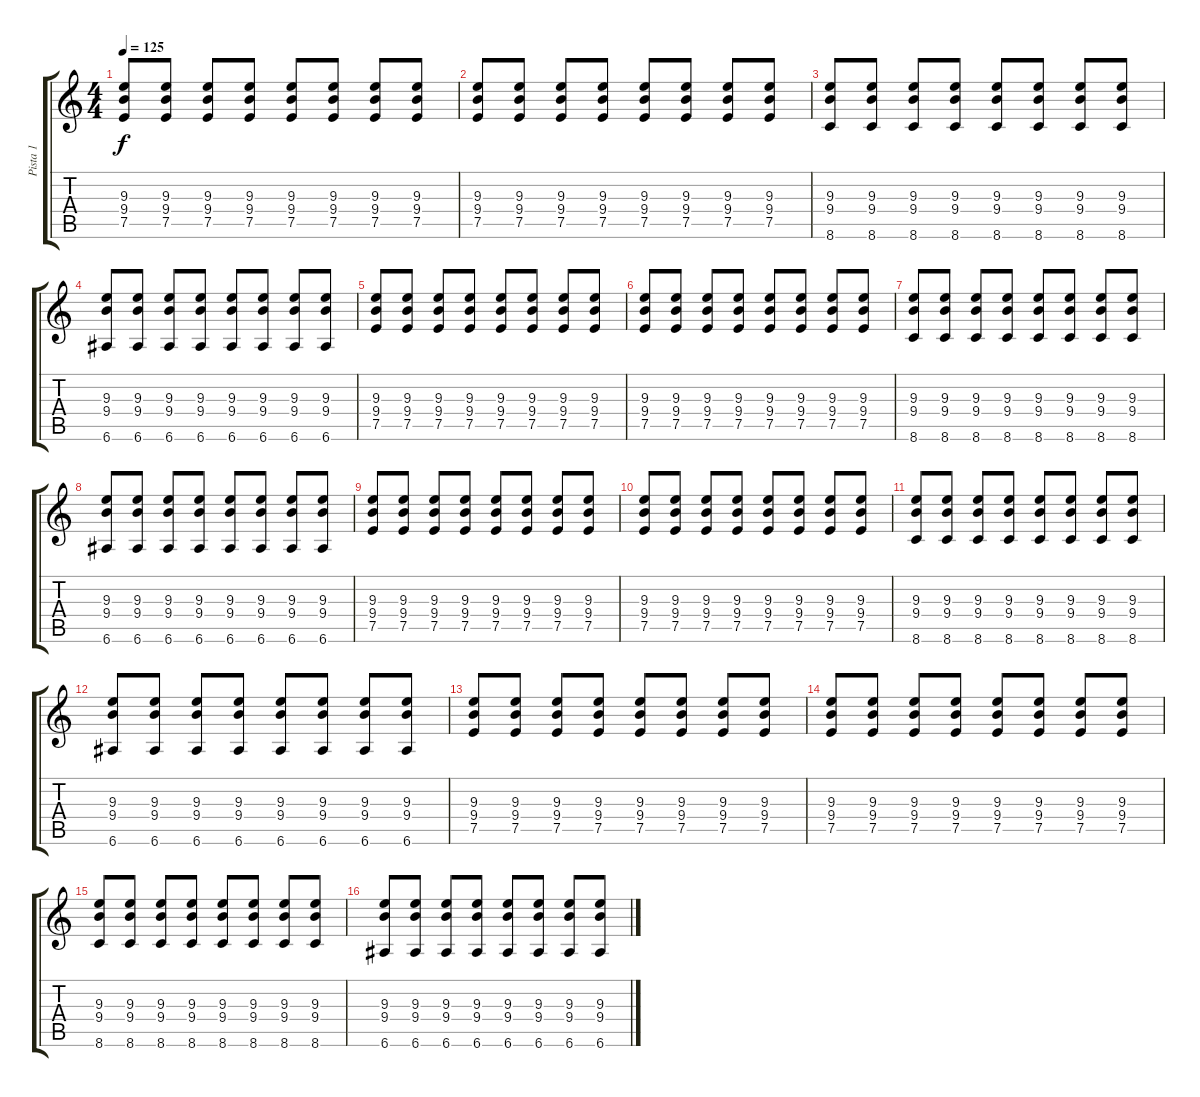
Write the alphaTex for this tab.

\track ("Pista 1" "Pista 1") {instrument overdrivenguitar}
\staff {score tabs}
\tuning (E4 B3 G3 D3 A2 E2) {hide}
\ts (4 4)
\tempo 125
\clef g2
\ks c
(9.3 9.4 7.5).8{dy f} (9.3 9.4 7.5).8 (9.3 9.4 7.5).8 (9.3 9.4 7.5).8 (9.3 9.4 7.5).8 (9.3 9.4 7.5).8 (9.3 9.4 7.5).8 (9.3 9.4 7.5).8 |
(9.3 9.4 7.5).8 (9.3 9.4 7.5).8 (9.3 9.4 7.5).8 (9.3 9.4 7.5).8 (9.3 9.4 7.5).8 (9.3 9.4 7.5).8 (9.3 9.4 7.5).8 (9.3 9.4 7.5).8 |
(9.3 9.4 8.6).8 (9.3 9.4 8.6).8 (9.3 9.4 8.6).8 (9.3 9.4 8.6).8 (9.3 9.4 8.6).8 (9.3 9.4 8.6).8 (9.3 9.4 8.6).8 (9.3 9.4 8.6).8 |
(9.3 9.4 6.6).8 (9.3 9.4 6.6).8 (9.3 9.4 6.6).8 (9.3 9.4 6.6).8 (9.3 9.4 6.6).8 (9.3 9.4 6.6).8 (9.3 9.4 6.6).8 (9.3 9.4 6.6).8 |
(9.3 9.4 7.5).8 (9.3 9.4 7.5).8 (9.3 9.4 7.5).8 (9.3 9.4 7.5).8 (9.3 9.4 7.5).8 (9.3 9.4 7.5).8 (9.3 9.4 7.5).8 (9.3 9.4 7.5).8 |
(9.3 9.4 7.5).8 (9.3 9.4 7.5).8 (9.3 9.4 7.5).8 (9.3 9.4 7.5).8 (9.3 9.4 7.5).8 (9.3 9.4 7.5).8 (9.3 9.4 7.5).8 (9.3 9.4 7.5).8 |
(9.3 9.4 8.6).8 (9.3 9.4 8.6).8 (9.3 9.4 8.6).8 (9.3 9.4 8.6).8 (9.3 9.4 8.6).8 (9.3 9.4 8.6).8 (9.3 9.4 8.6).8 (9.3 9.4 8.6).8 |
(9.3 9.4 6.6).8 (9.3 9.4 6.6).8 (9.3 9.4 6.6).8 (9.3 9.4 6.6).8 (9.3 9.4 6.6).8 (9.3 9.4 6.6).8 (9.3 9.4 6.6).8 (9.3 9.4 6.6).8 |
(9.3 9.4 7.5).8 (9.3 9.4 7.5).8 (9.3 9.4 7.5).8 (9.3 9.4 7.5).8 (9.3 9.4 7.5).8 (9.3 9.4 7.5).8 (9.3 9.4 7.5).8 (9.3 9.4 7.5).8 |
(9.3 9.4 7.5).8 (9.3 9.4 7.5).8 (9.3 9.4 7.5).8 (9.3 9.4 7.5).8 (9.3 9.4 7.5).8 (9.3 9.4 7.5).8 (9.3 9.4 7.5).8 (9.3 9.4 7.5).8 |
(9.3 9.4 8.6).8 (9.3 9.4 8.6).8 (9.3 9.4 8.6).8 (9.3 9.4 8.6).8 (9.3 9.4 8.6).8 (9.3 9.4 8.6).8 (9.3 9.4 8.6).8 (9.3 9.4 8.6).8 |
(9.3 9.4 6.6).8 (9.3 9.4 6.6).8 (9.3 9.4 6.6).8 (9.3 9.4 6.6).8 (9.3 9.4 6.6).8 (9.3 9.4 6.6).8 (9.3 9.4 6.6).8 (9.3 9.4 6.6).8 |
(9.3 9.4 7.5).8 (9.3 9.4 7.5).8 (9.3 9.4 7.5).8 (9.3 9.4 7.5).8 (9.3 9.4 7.5).8 (9.3 9.4 7.5).8 (9.3 9.4 7.5).8 (9.3 9.4 7.5).8 |
(9.3 9.4 7.5).8 (9.3 9.4 7.5).8 (9.3 9.4 7.5).8 (9.3 9.4 7.5).8 (9.3 9.4 7.5).8 (9.3 9.4 7.5).8 (9.3 9.4 7.5).8 (9.3 9.4 7.5).8 |
(9.3 9.4 8.6).8 (9.3 9.4 8.6).8 (9.3 9.4 8.6).8 (9.3 9.4 8.6).8 (9.3 9.4 8.6).8 (9.3 9.4 8.6).8 (9.3 9.4 8.6).8 (9.3 9.4 8.6).8 |
(9.3 9.4 6.6).8 (9.3 9.4 6.6).8 (9.3 9.4 6.6).8 (9.3 9.4 6.6).8 (9.3 9.4 6.6).8 (9.3 9.4 6.6).8 (9.3 9.4 6.6).8 (9.3 9.4 6.6).8
